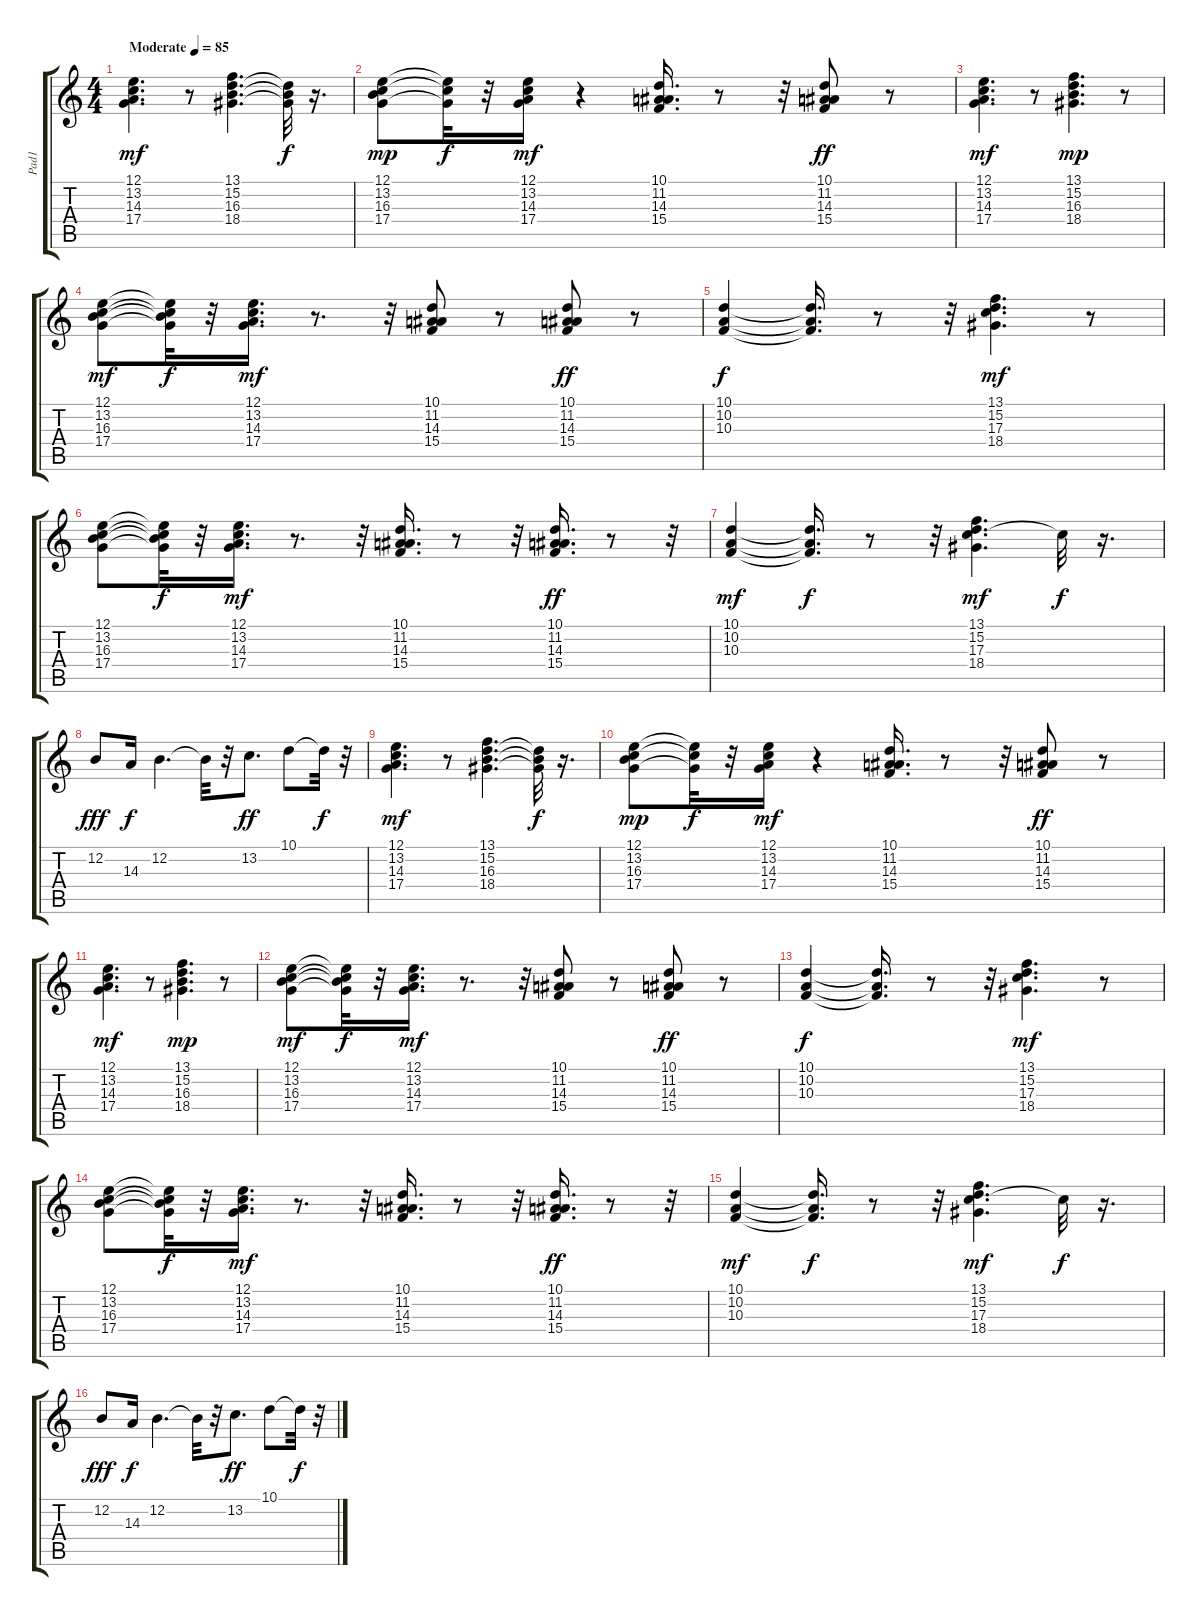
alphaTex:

\track ("Pad1" "Pad1") {instrument percussiveorgan}
\staff {score tabs}
\tuning (E4 B3 G3 D3 A2 E2) {hide}
\ts (4 4)
\tempo (85 "Moderate")
\clef g2
\ks c
(12.1 13.2 14.3 17.4).4{d dy mf instrument percussiveorgan} r.8 (13.1 15.2 16.3 18.4).4{d} (15.2{t} 16.3{t} 18.4{t}).32{dy f} r.16{d} |
(12.1 13.2 16.3 17.4).8{dy mp} (12.1{t} 13.2{t} 17.4{t}).32{dy f} r.32 (12.1 13.2 14.3 17.4).16{dy mf} r.4 (10.1 11.2 14.3 15.4).16{d} r.8 r.32 (10.1 11.2 14.3 15.4).8{dy ff} r.8 |
(12.1 13.2 14.3 17.4).4{d dy mf} r.8 (13.1 15.2 16.3 18.4).4{d dy mp} r.8 |
(12.1 13.2 16.3 17.4).8{dy mf} (12.1{t} 13.2{t} 16.3{t} 17.4{t}).32{dy f} r.32 (12.1 13.2 14.3 17.4).16{d dy mf} r.8{d} r.32 (10.1 11.2 14.3 15.4).8 r.8 (10.1 11.2 14.3 15.4).8{dy ff} r.8 |
(10.1 10.2 10.3).4{dy f} (10.1{t} 10.2{t} 10.3{t}).16{d} r.8 r.32 (13.1 15.2 17.3 18.4).4{d dy mf} r.8 |
(12.1 13.2 16.3 17.4).8 (12.1{t} 13.2{t} 16.3{t} 17.4{t}).32{dy f} r.32 (12.1 13.2 14.3 17.4).16{d dy mf} r.8{d} r.32 (10.1 11.2 14.3 15.4).16{d} r.8 r.32 (10.1 11.2 14.3 15.4).16{d dy ff} r.8 r.32 |
(10.1 10.2 10.3).4{dy mf} (10.1{t} 10.2{t} 10.3{t}).16{d dy f} r.8 r.32 (13.1 15.2 17.3 18.4).4{d dy mf} 17.3{t}.32{dy f} r.16{d} |
12.2.8{dy fff} 14.3.16{dy f} 12.2.4{d} 12.2{t}.32 r.32 13.2.8{d dy ff} 10.1.8 10.1{t}.32{dy f} r.32 |
(12.1 13.2 14.3 17.4).4{d dy mf volume 8 instrument percussiveorgan} r.8 (13.1 15.2 16.3 18.4).4{d} (15.2{t} 16.3{t} 18.4{t}).32{dy f} r.16{d} |
(12.1 13.2 16.3 17.4).8{dy mp} (12.1{t} 13.2{t} 17.4{t}).32{dy f} r.32 (12.1 13.2 14.3 17.4).16{dy mf} r.4 (10.1 11.2 14.3 15.4).16{d} r.8 r.32 (10.1 11.2 14.3 15.4).8{dy ff} r.8 |
(12.1 13.2 14.3 17.4).4{d dy mf} r.8 (13.1 15.2 16.3 18.4).4{d dy mp} r.8 |
(12.1 13.2 16.3 17.4).8{dy mf} (12.1{t} 13.2{t} 16.3{t} 17.4{t}).32{dy f} r.32 (12.1 13.2 14.3 17.4).16{d dy mf} r.8{d} r.32 (10.1 11.2 14.3 15.4).8 r.8 (10.1 11.2 14.3 15.4).8{dy ff} r.8 |
(10.1 10.2 10.3).4{dy f} (10.1{t} 10.2{t} 10.3{t}).16{d} r.8 r.32 (13.1 15.2 17.3 18.4).4{d dy mf} r.8 |
(12.1 13.2 16.3 17.4).8 (12.1{t} 13.2{t} 16.3{t} 17.4{t}).32{dy f} r.32 (12.1 13.2 14.3 17.4).16{d dy mf} r.8{d} r.32 (10.1 11.2 14.3 15.4).16{d} r.8 r.32 (10.1 11.2 14.3 15.4).16{d dy ff} r.8 r.32 |
(10.1 10.2 10.3).4{dy mf} (10.1{t} 10.2{t} 10.3{t}).16{d dy f} r.8 r.32 (13.1 15.2 17.3 18.4).4{d dy mf} 17.3{t}.32{dy f} r.16{d} |
12.2.8{dy fff} 14.3.16{dy f} 12.2.4{d} 12.2{t}.32 r.32 13.2.8{d dy ff} 10.1.8 10.1{t}.32{dy f} r.32
